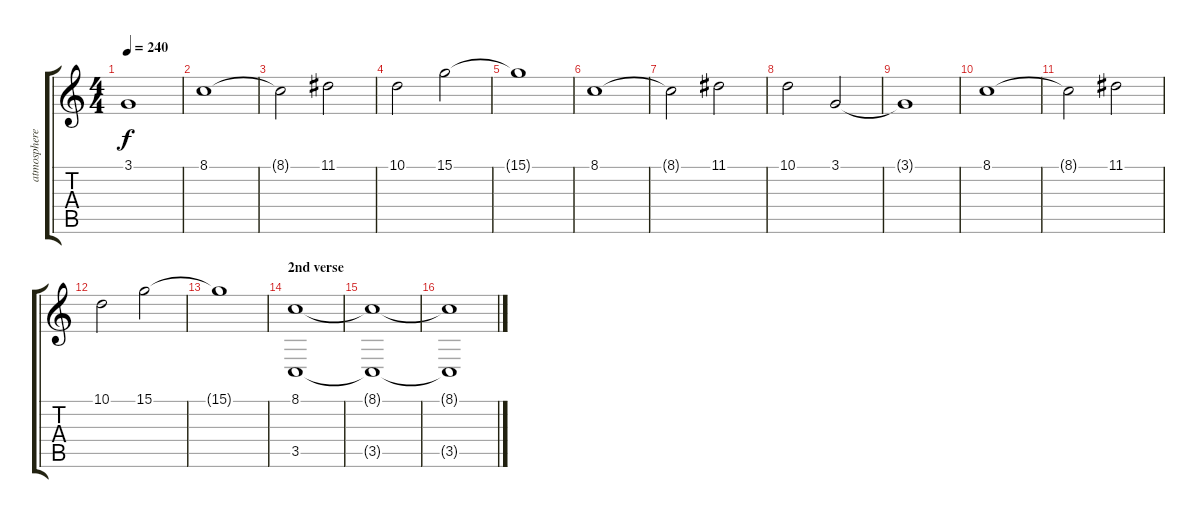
\track ("atmosphere(alex stariopoli)" "atmosphere") {instrument stringensemble2}
\staff {score tabs}
\tuning (E4 B3 G3 D3 A2 E2) {hide}
\ts (4 4)
\tempo 240
\clef g2
\ks c
3.1{t}.1{dy f} |
8.1.1 |
8.1{t}.2 11.1.2 |
10.1.2 15.1.2 |
15.1{t}.1 |
8.1.1 |
8.1{t}.2 11.1.2 |
10.1.2 3.1.2 |
3.1{t}.1 |
8.1.1 |
8.1{t}.2 11.1.2 |
10.1.2 15.1.2 |
15.1{t}.1 |
\section ("" "2nd verse")
(8.1 3.5).1 |
(8.1{t} 3.5{t}).1 |
(8.1{t} 3.5{t}).1
